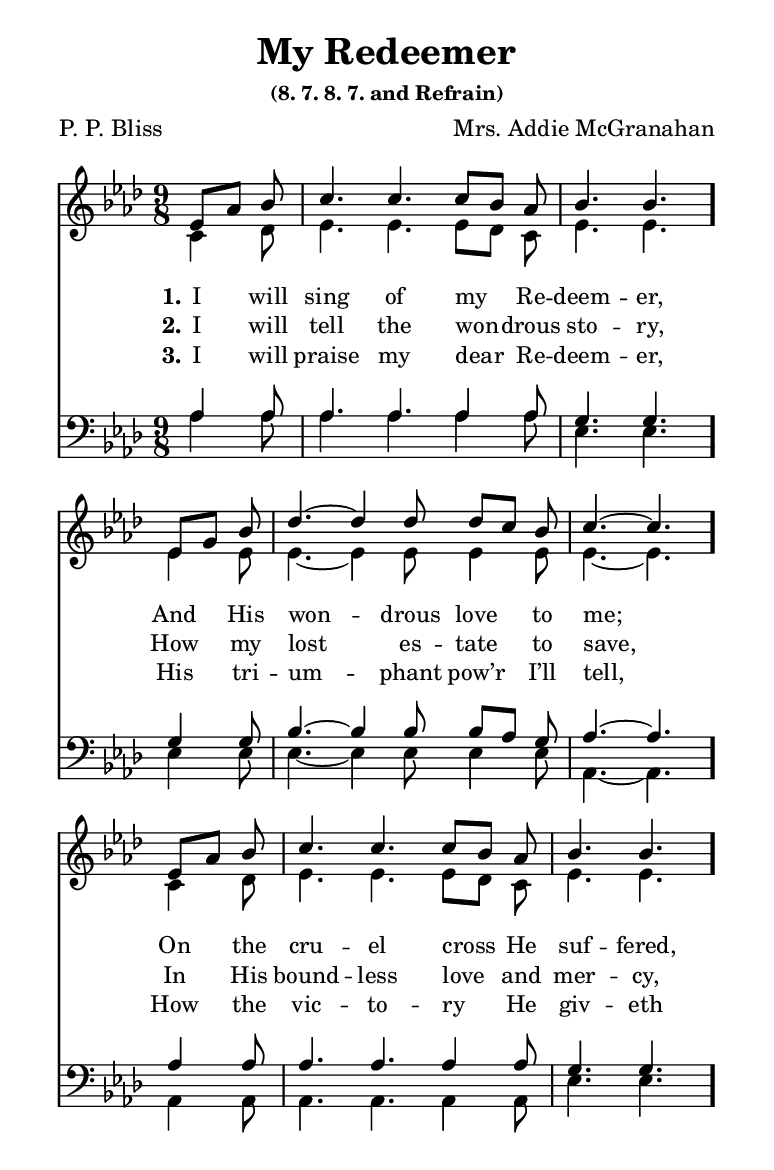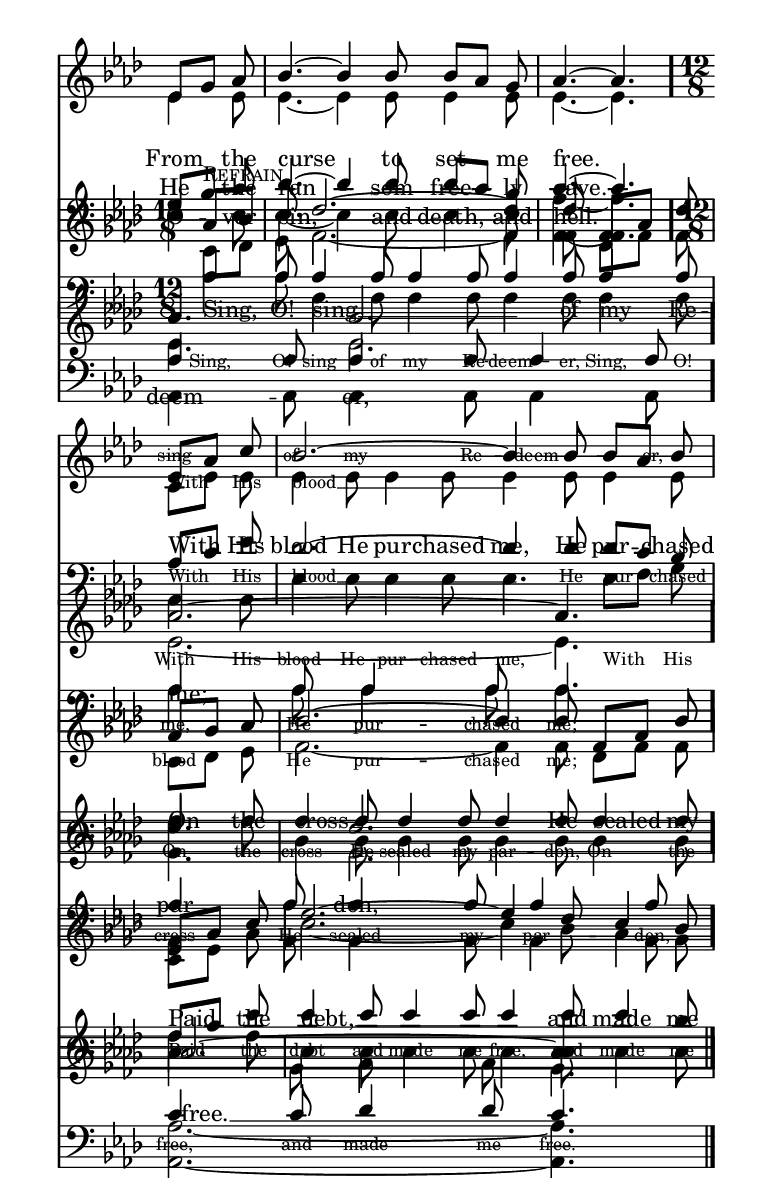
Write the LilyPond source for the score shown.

\include "common/global.ily"
\paper {
  \include "common/paper.ily"
  %ragged-bottom = ##t
  ragged-last-bottom = ##t
  systems-per-page = ##f
  page-count = 2
}

\header{
  title = "My Redeemer"
  subsubtitle = "(8. 7. 8. 7. and Refrain)"
  %meter = "8.7.8.7. and Refrain"
  poet = "P. P. Bliss"
  composer = "Mrs. Addie McGranahan"
  %copyright = ""
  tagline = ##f
}

% for fermata in MIDI
ta = { \tempo 4=80 }
tb = { \tempo 4=40 }

patternAA = { c8[ c8] c8 | c4. c4. c8[ c8] c8         | c4. c4.         }
patternAB = { c4      c8 | c4. c4. c8[ c8] c8         | c4. c4.         }
patternAC = { c4      c8 | c4. c4. c4      c8         | c4. c4.         }
patternAD = { c8[ c8] c8 | c4. ~ c4 c8 c8[ c8] c8     | c4. ~ c4.       }
patternAE = { c4      c8 | c4. ~ c4 c8 c4      c8     | c4. ~ c4.       }
patternAF = { c4      c8 | c4. ~ c4 c8 c8[ c8] c8     | c4. ~ c4.       }

patternBA = { c8[ c8] c8 | c2. ~ c4 c8 c8[ c8] c8     | c4. c2.         }
patternBB = { c8[ c8] c8 | c2. ~ c4 c8 c8[ c8] c8     | c2. ~ c4.       }
patternBC = { c8[ c8] c8 | c4 c8 c4 c8 c4 c8 c4 c8    | c2. ~ c4.       }
patternBD = { c8[ c8] c8 | c2. ~ c4 c8 c4 c8          | c2. ~ c4.       }
patternBE = { c8[ c8] c8 | c2. ~ c4 c8 c4 c8          | c4 c8 c4 c8 c4. }

patternCA = { c4 c8      }
patternCB = { c8[ c8] c8 | c2. ~ c4 c8 c8[ c8] c8     | c4 c8 c4 c8 c4. }
patternCC = { c4 c8      | c4 c8 c4 c8 c4. c8[ c8] c8 | c4 c8 c4 c8 c4. }
patternCD = { c8[ c8] c8 | c4 c8 c4 c8 c4 c8 c4 c8    | c4 c8 c4 c8 c4. }
patternCE = { c4 c8      | c4 c8 c4 c8 c4 c8 c4 c8    | c2. ~ c4.       }

global = {
  \include "common/overrides.ily"
  \override Staff.TimeSignature.style = #'()
  \time 9/8
  \override Score.MetronomeMark.transparent = ##t % hide all fermata changes too
  \ta
  \key aes \major
  \partial 4.
  \autoBeamOff
}

notesSoprano = {
\global
\relative c' {

  \changePitch \patternAA { ees aes bes  | c c c bes aes           | bes bes }
  \changePitch \patternAD { ees, g bes   | des des des des c bes   | c c     }
  \changePitch \patternAA { ees, aes bes | c c c bes aes           | bes bes }
  \changePitch \patternAD { ees, g aes   | bes bes bes bes aes g   | aes aes }

  << s^\markup { \small \caps "Refrain"  }
  \time 12/8
  \set Timing.measurePosition = #(ly:make-moment -3 8)
  \changePitch \patternBA { aes bes c    | des des des f, aes des  | c c     } >>
  \changePitch \patternBB { ees, aes c   | bes bes bes bes aes bes | c c     }
  \changePitch \patternBA { aes bes c    | des des des f, aes des  | c c     }
  \changePitch \patternBD { ees, aes c   | ees ees des c bes       | aes aes }

  \bar "|."

}
}

notesAlto = {
\global
\relative e' {

  \changePitch \patternAB { c des     | ees ees ees des c               | ees ees         }
  \changePitch \patternAE { ees ees   | ees ees ees ees ees             | ees ees         }
  \changePitch \patternAB { c des     | ees ees ees des c               | ees ees         }
  \changePitch \patternAE { ees ees   | ees ees ees ees ees             | ees ees         }

  \changePitch \patternBA { c des ees | f f f des f f                   | ees ees         }
  \changePitch \patternBC { c ees ees | ees ees ees ees ees ees ees ees | ees ees         }
  \changePitch \patternBA { c des ees | f f f des f f                   | ees ees         }
  \changePitch \patternBE { c ees aes | c c bes aes g                   | aes ees f f ees }

}
}

notesTenor = {
\global
\relative a {

  \changePitch \patternAC { aes aes   | aes aes aes aes                 | g g                     }
  \changePitch \patternAF { g g       | bes bes bes bes aes g           | aes aes                 }
  \changePitch \patternAC { aes aes   | aes aes aes aes                 | g g                     }
  \changePitch \patternAD { g bes c   | des des des des c bes           | c c                     }

  \changePitch \patternCA { aes aes   | aes aes aes aes aes aes aes aes | aes aes aes aes aes aes }
  \changePitch \patternCB { aes c ees | des des des des c bes           | aes aes aes aes aes     }
  \changePitch \patternCA { aes aes   | aes aes aes aes aes aes aes aes | aes aes aes aes aes aes }
  \changePitch \patternCD { aes c ees | ees ees ees ees ees ees ees des | c c des des c           }

}
}

notesBass = {
\global
\relative f {

  \changePitch \patternAC { aes aes  | aes aes aes aes                  | ees ees                   }
  \changePitch \patternAE { ees ees  | ees ees ees ees ees              | aes, aes                  }
  \changePitch \patternAC { aes aes  | aes aes aes aes                  | ees' ees                  }
  \changePitch \patternAE { ees ees  | ees ees ees ees ees              | < aes aes, > < aes aes, > }

  \changePitch \patternCA { aes aes  | des, des des des des des des des | aes aes aes aes aes aes   }
  \changePitch \patternCC { aes aes  | ees' ees ees ees ees ees f g     | aes aes aes aes aes       }
  \changePitch \patternCA { aes aes  | des, des des des des des des des | aes aes aes aes aes aes   }
  \changePitch \patternCE { aes' aes | ees ees ees ees ees ees ees ees  | < aes aes, > < aes aes, > }

}
}

SopranoRefrainA = \lyricmode {

\override LyricText.font-size = #-2
\repeat unfold 38 { \skip 4 }
With His blood __

}

SopranoRefrainB = \lyricmode {

\repeat unfold 53 { \skip 4 }
Paid the debt, __ and made me free. __ \bar "." \break

}

% Also lead (soprano) for most of it (second line of refrain excepted)
% The alto also deviates from this on the fourth line of the refrain, but it is
% probably easier to divide them this way than an unanalysed alternative.
AltoRefrain = \lyricmode {

Sing, O! sing __ of my Re -- deem -- er, \bar "." \break
With His blood He pur -- chased me, He pur -- chased me; __ \bar "." \break
\pageBreak
On the cross __ He sealed my par -- don, \bar "." \break
%Paid the debt, __ and made me free. __ \bar "." \break

}

% This refrain not used in layout, just for lyrics extraction
RefrainA = \lyricmode {

Sing, O! sing of my Re -- deem -- er,
With His blood He pur -- chased me, He pur -- chased me;
On the cross He sealed my par -- don,
Paid the debt, and made me free.

}

TenorRefrain = \lyricmode {

\override LyricText.font-size = #-2
\repeat unfold 46 { \skip 4 }
With His blood __ He pur -- chased me, He pur -- chased me;
On the cross He sealed my par -- don, On the cross He sealed my par -- don,
Paid the debt and made me free, and made me free, and made me free.

}

BassRefrain = \lyricmode {

\override LyricText.font-size = #-2
\repeat unfold 30 { \skip 4 }
Sing, O! sing of my Re -- deem -- er, Sing, O! sing of my Re -- deem -- er,
With His blood He pur -- chased me, With His blood He pur -- chased me;
\repeat unfold 26 { \skip 4 }
free. __

}

wordsA = \lyricmode {
\set stanza = "1."

I will sing of my Re -- deem -- er, \bar "."
And His won -- drous love to me; \bar "." \break
On the cru -- el cross He suf -- fered, \bar "."
From the curse to set me free. \bar "." \break

}

wordsB = \lyricmode {
\set stanza = "2."

I will tell the won -- drous sto -- ry,
How my lost es -- tate to save,
In His bound -- less love and mer -- cy,
He the ran -- som free -- ly gave.

{ { \AltoRefrain } }

}

wordsC = \lyricmode {
\set stanza = "3."

I will praise my dear Re -- deem -- er,
His tri -- um -- phant pow’r I’ll tell,
How the vic -- to -- ry He giv -- eth
O -- ver sin, and death, and hell.

}

\score {
  \context ChoirStaff <<
    \context Staff = upper <<
      \set ChoirStaff.systemStartDelimiter = #'SystemStartBar
      \context Voice  = sopranos { \voiceOne << \notesSoprano >> }
      \context Voice  = altos { \voiceTwo << \notesAlto >> }
	  % Synch to altos for convenience
      \context Lyrics = one   \lyricsto altos \wordsA
      \context Lyrics = two   \lyricsto altos \wordsB
      \context Lyrics = three \lyricsto altos \wordsC
    >>
	\new Lyrics \with { alignAboveContext = upper } \lyricsto sopranos \SopranoRefrainA
	\new Lyrics \with { alignBelowContext = upper } \lyricsto sopranos \SopranoRefrainB
    \context Staff = men <<
      \clef bass
      \context Voice  = tenors { \voiceOne << \notesTenor >> }
      \context Voice  = basses { \voiceTwo << \notesBass >> }
    >>
	\new Lyrics \with { alignAboveContext = men } \lyricsto tenors \TenorRefrain
	\new Lyrics \with { alignBelowContext = men } \lyricsto basses \BassRefrain
  >>
  \layout {
    \include "common/layout.ily"
  }
  \midi{
    \include "common/midi.ily"
  }
}

\version "2.18.0"  % necessary for upgrading to future LilyPond versions.

% vi:set et ts=2 sw=2 ai nocindent syntax=lilypond
